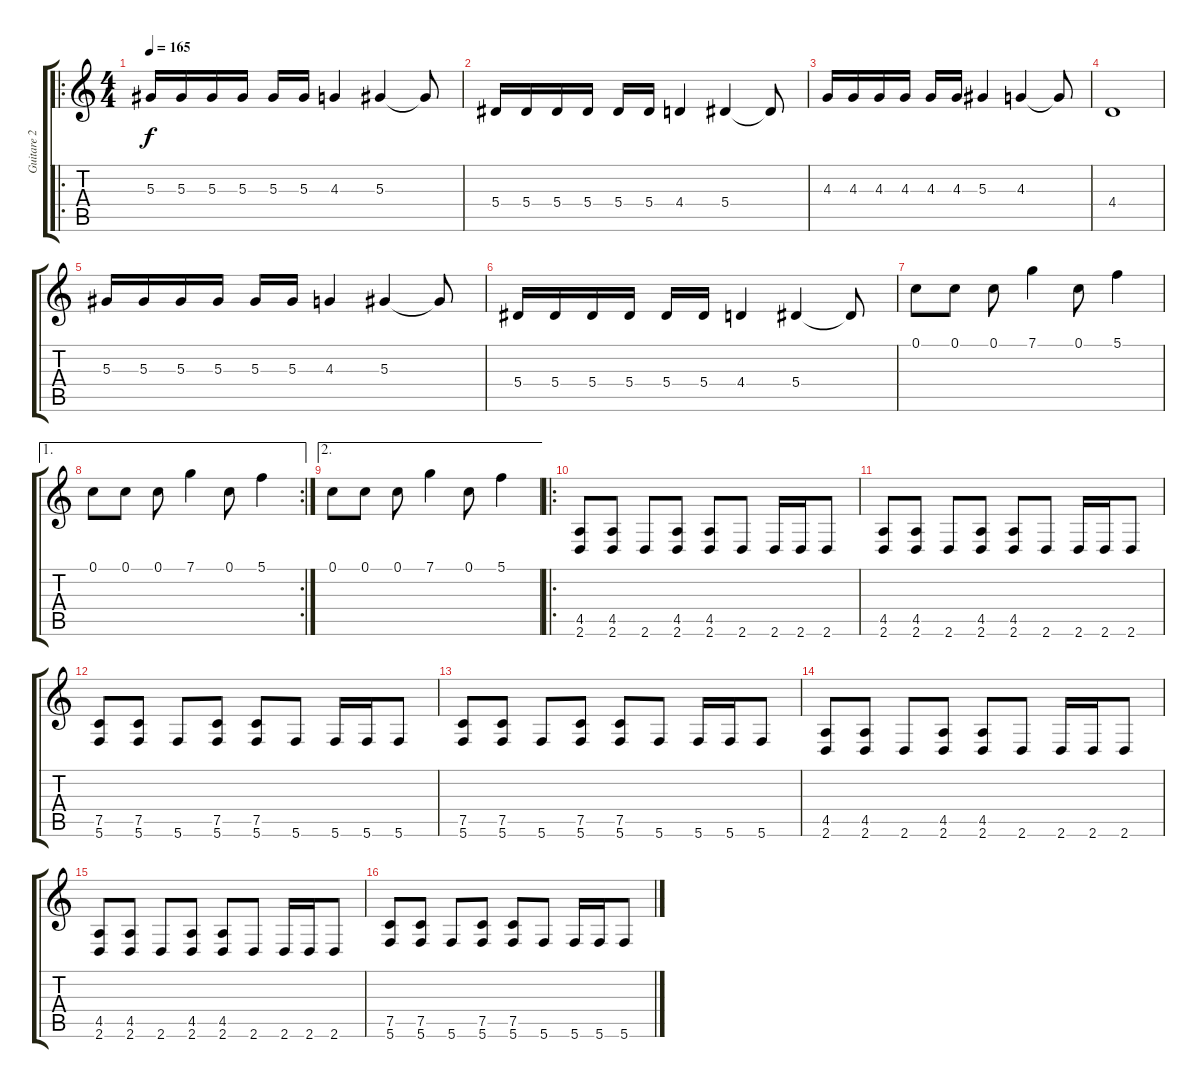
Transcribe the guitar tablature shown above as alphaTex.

\track ("Guitare 2" "Guitare 2") {instrument distortionguitar}
\staff {score tabs}
\tuning (C4 G3 Eb3 Bb2 F2 C2) {hide}
\ro
\ts (4 4)
\tempo 165
\clef g2
\ks c
5.3.16{dy f instrument distortionguitar} 5.3.16 5.3.16 5.3.16 5.3.16 5.3.16 4.3.4 5.3.4 5.3{t}.8 |
5.4.16 5.4.16 5.4.16 5.4.16 5.4.16 5.4.16 4.4.4 5.4.4 5.4{t}.8 |
4.3.16 4.3.16 4.3.16 4.3.16 4.3.16 4.3.16 5.3.4 4.3.4 4.3{t}.8 |
4.4.1 |
5.3.16 5.3.16 5.3.16 5.3.16 5.3.16 5.3.16 4.3.4 5.3.4 5.3{t}.8 |
5.4.16 5.4.16 5.4.16 5.4.16 5.4.16 5.4.16 4.4.4 5.4.4 5.4{t}.8 |
0.1.8 0.1.8 0.1.8 7.1.4 0.1.8 5.1.4 |
\ae 1
\rc 2
0.1.8 0.1.8 0.1.8 7.1.4 0.1.8 5.1.4 |
\ae 2
0.1.8 0.1.8 0.1.8 7.1.4 0.1.8 5.1.4 |
\ro
(4.5 2.6).8 (4.5 2.6).8 2.6.8 (4.5 2.6).8 (4.5 2.6).8 2.6.8 2.6.16 2.6.16 2.6.8 |
(4.5 2.6).8 (4.5 2.6).8 2.6.8 (4.5 2.6).8 (4.5 2.6).8 2.6.8 2.6.16 2.6.16 2.6.8 |
(7.5 5.6).8 (7.5 5.6).8 5.6.8 (7.5 5.6).8 (7.5 5.6).8 5.6.8 5.6.16 5.6.16 5.6.8 |
(7.5 5.6).8 (7.5 5.6).8 5.6.8 (7.5 5.6).8 (7.5 5.6).8 5.6.8 5.6.16 5.6.16 5.6.8 |
(4.5 2.6).8 (4.5 2.6).8 2.6.8 (4.5 2.6).8 (4.5 2.6).8 2.6.8 2.6.16 2.6.16 2.6.8 |
(4.5 2.6).8 (4.5 2.6).8 2.6.8 (4.5 2.6).8 (4.5 2.6).8 2.6.8 2.6.16 2.6.16 2.6.8 |
(7.5 5.6).8 (7.5 5.6).8 5.6.8 (7.5 5.6).8 (7.5 5.6).8 5.6.8 5.6.16 5.6.16 5.6.8
